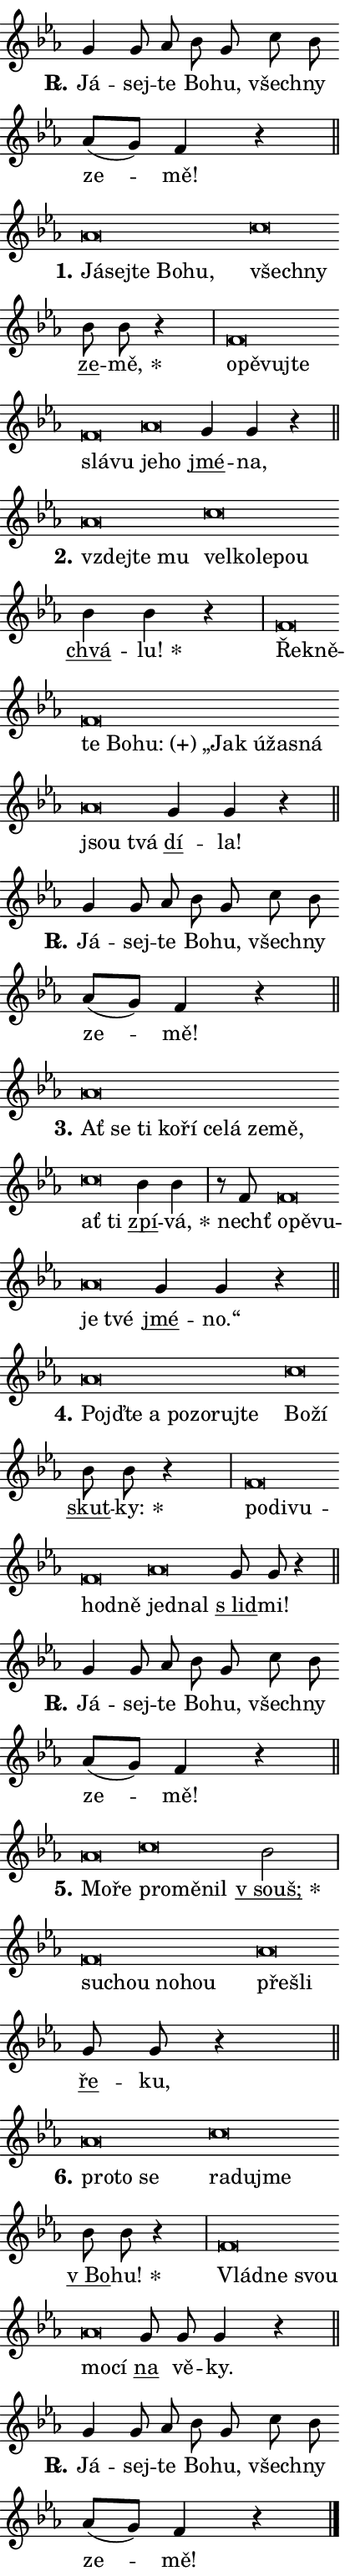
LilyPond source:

\version "2.24.0"
\header { tagline = "" }
\paper {
  indent = 0\cm
  top-margin = 0\cm
  right-margin = 0.13\cm % to fit lyric hyphens
  bottom-margin = 0\cm
  left-margin = 0\cm
  paper-width = 7\cm
  page-breaking = #ly:one-page-breaking
  system-system-spacing.basic-distance = #11
  score-system-spacing.basic-distance = #11
  ragged-last = ##f
}


%% Author: Thomas Morley
%% https://lists.gnu.org/archive/html/lilypond-user/2020-05/msg00002.html
#(define (line-position grob)
"Returns position of @var[grob} in current system:
   @code{'start}, if at first time-step
   @code{'end}, if at last time-step
   @code{'middle} otherwise
"
  (let* ((col (ly:item-get-column grob))
         (ln (ly:grob-object col 'left-neighbor))
         (rn (ly:grob-object col 'right-neighbor))
         (col-to-check-left (if (ly:grob? ln) ln col))
         (col-to-check-right (if (ly:grob? rn) rn col))
         (break-dir-left
           (and
             (ly:grob-property col-to-check-left 'non-musical #f)
             (ly:item-break-dir col-to-check-left)))
         (break-dir-right
           (and
             (ly:grob-property col-to-check-right 'non-musical #f)
             (ly:item-break-dir col-to-check-right))))
        (cond ((eqv? 1 break-dir-left) 'start)
              ((eqv? -1 break-dir-right) 'end)
              (else 'middle))))

#(define (tranparent-at-line-position vctor)
  (lambda (grob)
  "Relying on @code{line-position} select the relevant enry from @var{vctor}.
Used to determine transparency,"
    (case (line-position grob)
      ((end) (not (vector-ref vctor 0)))
      ((middle) (not (vector-ref vctor 1)))
      ((start) (not (vector-ref vctor 2))))))

noteHeadBreakVisibility =
#(define-music-function (break-visibility)(vector?)
"Makes @code{NoteHead}s transparent relying on @var{break-visibility}"
#{
  \override NoteHead.transparent =
    #(tranparent-at-line-position break-visibility)
#})

#(define delete-ledgers-for-transparent-note-heads
  (lambda (grob)
    "Reads whether a @code{NoteHead} is transparent.
If so this @code{NoteHead} is removed from @code{'note-heads} from
@var{grob}, which is supposed to be @code{LedgerLineSpanner}.
As a result ledgers are not printed for this @code{NoteHead}"
    (let* ((nhds-array (ly:grob-object grob 'note-heads))
           (nhds-list
             (if (ly:grob-array? nhds-array)
                 (ly:grob-array->list nhds-array)
                 '()))
           ;; Relies on the transparent-property being done before
           ;; Staff.LedgerLineSpanner.after-line-breaking is executed.
           ;; This is fragile ...
           (to-keep
             (remove
               (lambda (nhd)
                 (ly:grob-property nhd 'transparent #f))
               nhds-list)))
      ;; TODO find a better method to iterate over grob-arrays, similiar
      ;; to filter/remove etc for lists
      ;; For now rebuilt from scratch
      (set! (ly:grob-object grob 'note-heads)  '())
      (for-each
        (lambda (nhd)
          (ly:pointer-group-interface::add-grob grob 'note-heads nhd))
        to-keep))))

squashNotes = {
  \override NoteHead.X-extent = #'(-0.2 . 0.2)
  \override NoteHead.Y-extent = #'(-0.75 . 0)
  \override NoteHead.stencil =
    #(lambda (grob)
       (let ((pos (ly:grob-property grob 'staff-position)))
         (begin
           (if (< pos -7) (display "ERROR: Lower brevis then expected\n") (display ""))
           (if (<= pos -6) ly:text-interface::print ly:note-head::print))))
}
unSquashNotes = {
  \revert NoteHead.X-extent
  \revert NoteHead.Y-extent
  \revert NoteHead.stencil
}

hideNotes = \noteHeadBreakVisibility #begin-of-line-visible
unHideNotes = \noteHeadBreakVisibility #all-visible

% work-around for resetting accidentals
% https://lilypond.org/doc/v2.23/Documentation/notation/displaying-rhythms#unmetered-music
cadenzaMeasure = {
  \cadenzaOff
  \partial 1024 s1024
  \cadenzaOn
}

#(define-markup-command (accent layout props text) (markup?)
  "Underline accented syllable"
  (interpret-markup layout props
    #{\markup \override #'(offset . 4.3) \underline { #text }#}))

responsum = \markup \concat {
  "R" \hspace #-1.05 \path #0.1 #'((moveto 0 0.07) (lineto 0.9 0.8)) \hspace #0.05 "."
}

spaceSize = #0.6828661417322834 % exact space size for TeX Gyre Schola

\layout {
  \context {
    \Staff
    \remove "Time_signature_engraver"
    \override LedgerLineSpanner.after-line-breaking = #delete-ledgers-for-transparent-note-heads
  }
  \context {
    \Lyrics {
      \override LyricSpace.minimum-distance = \spaceSize
      \override LyricText.font-name = #"TeX Gyre Schola"
      \override LyricText.font-size = 1
      \override StanzaNumber.font-name = #"TeX Gyre Schola Bold"
      \override StanzaNumber.font-size = 1
    }
  }
  \context {
    \Score 
    \override NoteHead.text =
      #(lambda (grob) 
        (let ((pos (ly:grob-property grob 'staff-position)))
          #{\markup {
            \combine
              \halign #-0.55 \raise #(if (= pos -6) 0 0.5) \override #'(thickness . 2) \draw-line #'(3.2 . 0)
              \musicglyph "noteheads.sM1"
          }#}))
  }
}

% magnetic-lyrics.ily
%
%   written by
%     Jean Abou Samra <jean@abou-samra.fr>
%     Werner Lemberg <wl@gnu.org>
%
%   adapted by
%     Jiri Hon <jiri.hon@gmail.com>
%
% Version 2022-Apr-15

% https://www.mail-archive.com/lilypond-user@gnu.org/msg149350.html

#(define (Left_hyphen_pointer_engraver context)
   "Collect syllable-hyphen-syllable occurrences in lyrics and store
them in properties.  This engraver only looks to the left.  For
example, if the lyrics input is @code{foo -- bar}, it does the
following.

@itemize @bullet
@item
Set the @code{text} property of the @code{LyricHyphen} grob between
@q{foo} and @q{bar} to @code{foo}.

@item
Set the @code{left-hyphen} property of the @code{LyricText} grob with
text @q{foo} to the @code{LyricHyphen} grob between @q{foo} and
@q{bar}.
@end itemize

Use this auxiliary engraver in combination with the
@code{lyric-@/text::@/apply-@/magnetic-@/offset!} hook."
   (let ((hyphen #f)
         (text #f))
     (make-engraver
      (acknowledgers
       ((lyric-syllable-interface engraver grob source-engraver)
        (set! text grob)))
      (end-acknowledgers
       ((lyric-hyphen-interface engraver grob source-engraver)
        ;(when (not (grob::has-interface grob 'lyric-space-interface))
          (set! hyphen grob)));)
      ((stop-translation-timestep engraver)
       (when (and text hyphen)
         (ly:grob-set-object! text 'left-hyphen hyphen))
       (set! text #f)
       (set! hyphen #f)))))

#(define (lyric-text::apply-magnetic-offset! grob)
   "If the space between two syllables is less than the value in
property @code{LyricText@/.details@/.squash-threshold}, move the right
syllable to the left so that it gets concatenated with the left
syllable.

Use this function as a hook for
@code{LyricText@/.after-@/line-@/breaking} if the
@code{Left_@/hyphen_@/pointer_@/engraver} is active."
   (let ((hyphen (ly:grob-object grob 'left-hyphen #f)))
     (when hyphen
       (let ((left-text (ly:spanner-bound hyphen LEFT)))
         (when (grob::has-interface left-text 'lyric-syllable-interface)
           (let* ((common (ly:grob-common-refpoint grob left-text X))
                  (this-x-ext (ly:grob-extent grob common X))
                  (left-x-ext
                   (begin
                     ;; Trigger magnetism for left-text.
                     (ly:grob-property left-text 'after-line-breaking)
                     (ly:grob-extent left-text common X)))
                  ;; `delta` is the gap width between two syllables.
                  (delta (- (interval-start this-x-ext)
                            (interval-end left-x-ext)))
                  (details (ly:grob-property grob 'details))
                  (threshold (assoc-get 'squash-threshold details 0.2)))
             (when (< delta threshold)
               (let* (;; We have to manipulate the input text so that
                      ;; ligatures crossing syllable boundaries are not
                      ;; disabled.  For languages based on the Latin
                      ;; script this is essentially a beautification.
                      ;; However, for non-Western scripts it can be a
                      ;; necessity.
                      (lt (ly:grob-property left-text 'text))
                      (rt (ly:grob-property grob 'text))
                      (is-space (grob::has-interface hyphen 'lyric-space-interface))
                      (space (if is-space " " ""))
                      (extra-delta (if is-space spaceSize 0))
                      ;; Append new syllable.
                      (ltrt-space (if (and (string? lt) (string? rt))
                                (string-append lt space rt)
                                (make-concat-markup (list lt space rt))))
                      ;; Right-align `ltrt` to the right side.
                      (ltrt-space-markup (grob-interpret-markup
                               grob
                               (make-translate-markup
                                (cons (interval-length this-x-ext) 0)
                                (make-right-align-markup ltrt-space)))))
                 (begin
                   ;; Don't print `left-text`.
                   (ly:grob-set-property! left-text 'stencil #f)
                   ;; Set text and stencil (which holds all collected
                   ;; syllables so far) and shift it to the left.
                   (ly:grob-set-property! grob 'text ltrt-space)
                   (ly:grob-set-property! grob 'stencil ltrt-space-markup)
                   (ly:grob-translate-axis! grob (- (- delta extra-delta)) X))))))))))


#(define (lyric-hyphen::displace-bounds-first grob)
   ;; Make very sure this callback isn't triggered too early.
   (let ((left (ly:spanner-bound grob LEFT))
         (right (ly:spanner-bound grob RIGHT)))
     (ly:grob-property left 'after-line-breaking)
     (ly:grob-property right 'after-line-breaking)
     (ly:lyric-hyphen::print grob)))

squashThreshold = #0.4

\layout {
  \context {
    \Lyrics
    \consists #Left_hyphen_pointer_engraver
    \override LyricText.after-line-breaking =
      #lyric-text::apply-magnetic-offset!
    \override LyricHyphen.stencil = #lyric-hyphen::displace-bounds-first
    \override LyricText.details.squash-threshold = \squashThreshold
    \override LyricHyphen.minimum-distance = 0
    \override LyricHyphen.minimum-length = \squashThreshold
  }
}

squashText = \override LyricText.details.squash-threshold = 9999
unSquashText = \override LyricText.details.squash-threshold = \squashThreshold

leftText = \override LyricText.self-alignment-X = #LEFT
unLeftText = \revert LyricText.self-alignment-X

starOffset = #(lambda (grob) 
                (let ((x_offset (ly:self-alignment-interface::aligned-on-x-parent grob)))
                  (if (= x_offset 0) 0 (+ x_offset 1.2))))

star = #(define-music-function (syllable)(string?)
"Append star separator at the end of a syllable"
#{
  \once \override LyricText.X-offset = #starOffset
  \lyricmode { \markup {
    #syllable
    \override #'((font-name . "TeX Gyre Schola Bold")) \hspace #0.2 \lower #0.65 \larger "*"
  } }
#})

starAccent = #(define-music-function (syllable)(string?)
"Append star separator at the end of a syllable and make accent"
#{
  \once \override LyricText.X-offset = #starOffset
  \lyricmode { \markup {
    \accent #syllable
    \override #'((font-name . "TeX Gyre Schola Bold")) \hspace #0.2 \lower #0.65 \larger "*"
  } }
#})

breath = #(define-music-function (syllable)(string?)
"Append breathing indicator at the end of a syllable"
#{
  \lyricmode { \markup { #syllable "+" } }
#})

optionalBreath = #(define-music-function (syllable)(string?)
"Append optional breathing indicator at the end of a syllable"
#{
  \lyricmode { \markup { #syllable "(+)" } }
#})


\score {
    <<
        \new Voice = "melody" { \cadenzaOn \key es \major \relative { g'4 g8 as bes g \bar "" c bes \bar "" as[( g)] f4 r \cadenzaMeasure \bar "||" \break } }
        \new Lyrics \lyricsto "melody" { \lyricmode { \set stanza = \responsum
Já -- sej -- te Bo -- hu, všech -- ny ze -- mě! } }
    >>
    \layout {}
}

\score {
    <<
        \new Voice = "melody" { \cadenzaOn \key es \major \relative { \squashNotes as'\breve*1/16 \hideNotes \breve*1/16 \bar "" \breve*1/16 \bar "" \breve*1/16 \breve*1/16 \bar "" \unHideNotes \unSquashNotes \squashNotes c\breve*1/16 \hideNotes \breve*1/16 \bar "" \unHideNotes \unSquashNotes \bar "" bes8 bes r4 \cadenzaMeasure \bar "|" \squashNotes f\breve*1/16 \hideNotes \breve*1/16 \bar "" \breve*1/16 \bar "" \breve*1/16 \bar "" \breve*1/16 \breve*1/16 \bar "" \unHideNotes \unSquashNotes \squashNotes as\breve*1/16 \hideNotes \breve*1/16 \bar "" \unHideNotes \unSquashNotes \bar "" g4 g r \cadenzaMeasure \bar "||" \break } }
        \new Lyrics \lyricsto "melody" { \lyricmode { \set stanza = "1."
\leftText Já -- \squashText sej -- te Bo -- hu, \unSquashText všech -- \squashText ny \unLeftText \unSquashText \markup \accent ze -- \star mě, \leftText o -- \squashText pě -- vuj -- te slá -- vu \unSquashText je -- \squashText ho \unLeftText \unSquashText \markup \accent jmé -- na, } }
    >>
    \layout {}
}

\score {
    <<
        \new Voice = "melody" { \cadenzaOn \key es \major \relative { \squashNotes as'\breve*1/16 \hideNotes \breve*1/16 \breve*1/16 \bar "" \unHideNotes \unSquashNotes \squashNotes c\breve*1/16 \hideNotes \breve*1/16 \bar "" \breve*1/16 \breve*1/16 \bar "" \unHideNotes \unSquashNotes \bar "" bes4 bes r \cadenzaMeasure \bar "|" \squashNotes f\breve*1/16 \hideNotes \breve*1/16 \bar "" \breve*1/16 \bar "" \breve*1/16 \bar "" \breve*1/16 \bar "" \breve*1/16 \bar "" \breve*1/16 \bar "" \breve*1/16 \breve*1/16 \bar "" \unHideNotes \unSquashNotes \squashNotes as\breve*1/16 \hideNotes \breve*1/16 \bar "" \unHideNotes \unSquashNotes \bar "" g4 g r \cadenzaMeasure \bar "||" \break } }
        \new Lyrics \lyricsto "melody" { \lyricmode { \set stanza = "2."
\leftText vzdej -- \squashText te mu \unSquashText vel -- \squashText ko -- le -- pou \unLeftText \unSquashText \markup \accent chvá -- \star lu! \leftText Ře -- \squashText kně -- te Bo -- \optionalBreath hu: „Jak ú -- ža -- sná \unSquashText jsou \squashText tvá \unLeftText \unSquashText \markup \accent dí -- la! } }
    >>
    \layout {}
}

\score {
    <<
        \new Voice = "melody" { \cadenzaOn \key es \major \relative { g'4 g8 as bes g \bar "" c bes \bar "" as[( g)] f4 r \cadenzaMeasure \bar "||" \break } }
        \new Lyrics \lyricsto "melody" { \lyricmode { \set stanza = \responsum
Já -- sej -- te Bo -- hu, všech -- ny ze -- mě! } }
    >>
    \layout {}
}

\score {
    <<
        \new Voice = "melody" { \cadenzaOn \key es \major \relative { \squashNotes as'\breve*1/16 \hideNotes \breve*1/16 \bar "" \breve*1/16 \bar "" \breve*1/16 \bar "" \breve*1/16 \bar "" \breve*1/16 \bar "" \breve*1/16 \bar "" \breve*1/16 \breve*1/16 \bar "" \unHideNotes \unSquashNotes \squashNotes c\breve*1/16 \hideNotes \breve*1/16 \bar "" \unHideNotes \unSquashNotes \bar "" bes4 bes4 \cadenzaMeasure \bar "|" r8 f8 \squashNotes f\breve*1/16 \hideNotes \breve*1/16 \breve*1/16 \bar "" \unHideNotes \unSquashNotes \squashNotes as\breve*1/16 \hideNotes \breve*1/16 \bar "" \unHideNotes \unSquashNotes \bar "" g4 g r \cadenzaMeasure \bar "||" \break } }
        \new Lyrics \lyricsto "melody" { \lyricmode { \set stanza = "3."
\leftText Ať \squashText se ti ko -- ří ce -- lá ze -- mě, \unSquashText ať \squashText ti \unLeftText \unSquashText \markup \accent zpí -- \star vá, nechť \leftText o -- \squashText pě -- vu -- \unSquashText je \squashText tvé \unLeftText \unSquashText \markup \accent jmé -- no.“ } }
    >>
    \layout {}
}

\score {
    <<
        \new Voice = "melody" { \cadenzaOn \key es \major \relative { \squashNotes as'\breve*1/16 \hideNotes \breve*1/16 \bar "" \breve*1/16 \bar "" \breve*1/16 \bar "" \breve*1/16 \bar "" \breve*1/16 \breve*1/16 \bar "" \unHideNotes \unSquashNotes \squashNotes c\breve*1/16 \hideNotes \breve*1/16 \bar "" \unHideNotes \unSquashNotes \bar "" bes8 bes r4 \cadenzaMeasure \bar "|" \squashNotes f\breve*1/16 \hideNotes \breve*1/16 \bar "" \breve*1/16 \bar "" \breve*1/16 \breve*1/16 \bar "" \unHideNotes \unSquashNotes \squashNotes as\breve*1/16 \hideNotes \breve*1/16 \bar "" \unHideNotes \unSquashNotes \bar "" g8 g r4 \cadenzaMeasure \bar "||" \break } }
        \new Lyrics \lyricsto "melody" { \lyricmode { \set stanza = "4."
\leftText Pojď -- \squashText te a po -- zo -- ruj -- te \unSquashText Bo -- \squashText ží \unLeftText \unSquashText \markup \accent skut -- \star ky: \leftText po -- \squashText di -- vu -- hod -- ně \unSquashText jed -- \squashText nal \unLeftText \unSquashText \markup \accent "s lid" -- mi! } }
    >>
    \layout {}
}

\score {
    <<
        \new Voice = "melody" { \cadenzaOn \key es \major \relative { g'4 g8 as bes g \bar "" c bes \bar "" as[( g)] f4 r \cadenzaMeasure \bar "||" \break } }
        \new Lyrics \lyricsto "melody" { \lyricmode { \set stanza = \responsum
Já -- sej -- te Bo -- hu, všech -- ny ze -- mě! } }
    >>
    \layout {}
}

\score {
    <<
        \new Voice = "melody" { \cadenzaOn \key es \major \relative { \squashNotes as'\breve*1/16 \hideNotes \breve*1/16 \bar "" \unHideNotes \unSquashNotes \squashNotes c\breve*1/16 \hideNotes \breve*1/16 \breve*1/16 \bar "" \unHideNotes \unSquashNotes \bar "" bes2 \cadenzaMeasure \bar "|" \squashNotes f\breve*1/16 \hideNotes \breve*1/16 \bar "" \breve*1/16 \breve*1/16 \bar "" \unHideNotes \unSquashNotes \squashNotes as\breve*1/16 \hideNotes \breve*1/16 \bar "" \unHideNotes \unSquashNotes \bar "" g8 g r4 \cadenzaMeasure \bar "||" \break } }
        \new Lyrics \lyricsto "melody" { \lyricmode { \set stanza = "5."
\leftText Mo -- \squashText ře \unSquashText pro -- \squashText mě -- nil \unLeftText \unSquashText \starAccent "v souš;" \leftText su -- \squashText chou no -- hou \unSquashText pře -- \squashText šli \unLeftText \unSquashText \markup \accent ře -- ku, } }
    >>
    \layout {}
}

\score {
    <<
        \new Voice = "melody" { \cadenzaOn \key es \major \relative { \squashNotes as'\breve*1/16 \hideNotes \breve*1/16 \breve*1/16 \bar "" \unHideNotes \unSquashNotes \squashNotes c\breve*1/16 \hideNotes \breve*1/16 \breve*1/16 \bar "" \unHideNotes \unSquashNotes \bar "" bes8 bes r4 \cadenzaMeasure \bar "|" \squashNotes f\breve*1/16 \hideNotes \breve*1/16 \breve*1/16 \bar "" \unHideNotes \unSquashNotes \squashNotes as\breve*1/16 \hideNotes \breve*1/16 \bar "" \unHideNotes \unSquashNotes \bar "" g8 g g4 r \cadenzaMeasure \bar "||" \break } }
        \new Lyrics \lyricsto "melody" { \lyricmode { \set stanza = "6."
\leftText pro -- \squashText to se \unSquashText ra -- \squashText du -- jme \unLeftText \unSquashText \markup \accent "v Bo" -- \star hu! \leftText Vlád -- \squashText ne svou \unSquashText mo -- \squashText cí \unLeftText \unSquashText \markup \accent na vě -- ky. } }
    >>
    \layout {}
}

\score {
    <<
        \new Voice = "melody" { \cadenzaOn \key es \major \relative { g'4 g8 as bes g \bar "" c bes \bar "" as[( g)] f4 r \cadenzaMeasure \bar "||" \break } \bar "|." }
        \new Lyrics \lyricsto "melody" { \lyricmode { \set stanza = \responsum
Já -- sej -- te Bo -- hu, všech -- ny ze -- mě! } }
    >>
    \layout {}
}
